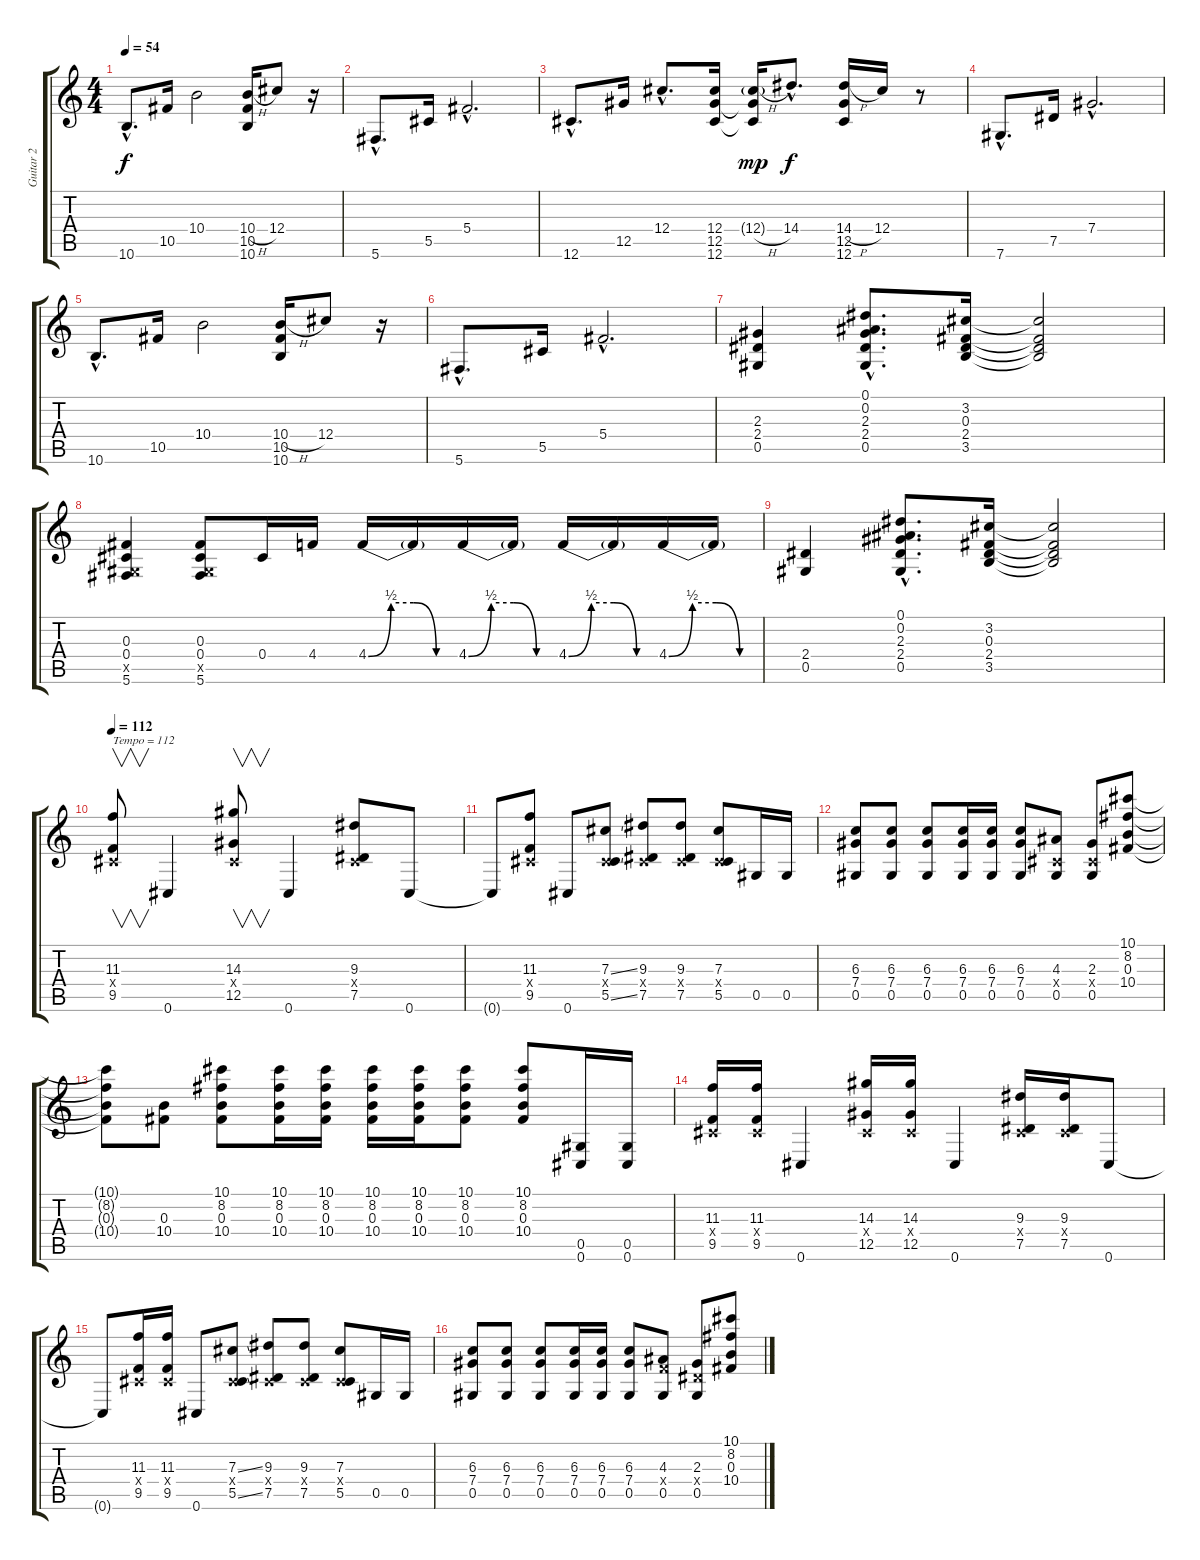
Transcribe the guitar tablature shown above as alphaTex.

\track ("Guitar 2" "Guitar 2") {instrument electricguitarjazz}
\staff {score tabs}
\tuning (Eb4 Bb3 Gb3 Db3 Ab2 Db2) {hide}
\ts (4 4)
\tempo 54
\clef g2
\ks c
10.6{hac}.8{d dy f} 10.5.16 10.4.2 (10.4{h} 10.5 10.6).16 12.4.8 r.16 |
5.6{hac}.8{d} 5.5.16 5.4{hac}.2{d} |
12.6{hac}.8{d} 12.5.16 12.4{hac}.8{d} (12.4 12.5 12.6).16 (12.4{h g} 12.5{t} 12.6{t}).16{dy mp} 14.4{hac}.8{d dy f} (14.4{h} 12.5 12.6).16 12.4.16 r.8 |
7.6{hac}.8{d} 7.5.16 7.4{hac}.2{d} |
10.6{hac}.8{d} 10.5.16 10.4.2 (10.4{h} 10.5 10.6).16 12.4.8 r.16 |
5.6{hac}.8{d} 5.5.16 5.4{hac}.2{d} |
(2.3 2.4 0.5).4 (0.1{hac} 0.2{hac} 2.3{hac} 2.4{hac} 0.5{hac}).8{d} (3.2 0.3 2.4 3.5).16 (3.2{t} 0.3{t} 2.4{t} 3.5{t}).2 |
(0.3 0.4 0.5{x} 5.6).4 (0.3 0.4 0.5{x} 5.6).8 0.4.16 4.4.16 4.4{be (custom 0 0 15 2 30 2 45 0 60 0)}.16 4.4{t}.16 4.4{be (custom 0 0 15 2 30 2 45 0 60 0)}.16 4.4{t}.16 4.4{be (custom 0 0 15 2 30 2 45 0 60 0)}.16 4.4{t}.16 4.4{be (custom 0 0 15 2 30 2 45 0 60 0)}.16 4.4{t}.16 |
(2.4 0.5).4 (0.1{hac} 0.2{hac} 2.3{hac} 2.4{hac} 0.5{hac}).8{d} (3.2 0.3 2.4 3.5).16 (3.2{t} 0.3{t} 2.4{t} 3.5{t}).2 |
\tempo 112
(11.3 0.4{x} 9.5).8{v txt "Tempo = 112" volume 14} 0.6.4 (14.3 0.4{x} 12.5).8{v} 0.6.4 (9.3 0.4{x} 7.5).8 0.6.8 |
0.6{t}.8 (11.3 0.4{x} 9.5).8 0.6.8 (7.3{ss} 0.4{x} 5.5{ss}).8 (9.3 0.4{x} 7.5).8 (9.3 0.4{x} 7.5).8 (7.3 0.4{x} 5.5).8 0.5.16 0.5.16 |
(6.3 7.4 0.5).8 (6.3 7.4 0.5).8 (6.3 7.4 0.5).8 (6.3 7.4 0.5).16 (6.3 7.4 0.5).16 (6.3 7.4 0.5).8 (4.3 0.4{x} 0.5).8 (2.3 0.4{x} 0.5).8 (10.1 8.2 0.3 10.4).8 |
(10.1{t} 8.2{t} 0.3{t} 10.4{t}).8 (0.3 10.4).8 (10.1 8.2 0.3 10.4).8 (10.1 8.2 0.3 10.4).16 (10.1 8.2 0.3 10.4).16 (10.1 8.2 0.3 10.4).16 (10.1 8.2 0.3 10.4).16 (10.1 8.2 0.3 10.4).8 (10.1 8.2 0.3 10.4).8 (0.5 0.6).16 (0.5 0.6).16 |
(11.3 0.4{x} 9.5).16 (11.3 0.4{x} 9.5).16 0.6.4 (14.3 0.4{x} 12.5).16 (14.3 0.4{x} 12.5).16 0.6.4 (9.3 0.4{x} 7.5).16 (9.3 0.4{x} 7.5).16 0.6.8 |
0.6{t}.8 (11.3 0.4{x} 9.5).16 (11.3 0.4{x} 9.5).16 0.6.8 (7.3{ss} 0.4{x} 5.5{ss}).8 (9.3 0.4{x} 7.5).8 (9.3 0.4{x} 7.5).8 (7.3 0.4{x} 5.5).8 0.5.16 0.5.16 |
(6.3 7.4 0.5).8 (6.3 7.4 0.5).8 (6.3 7.4 0.5).8 (6.3 7.4 0.5).16 (6.3 7.4 0.5).16 (6.3 7.4 0.5).8 (4.3 4.4{x} 0.5).8 (2.3 2.4{x} 0.5).8 (10.1 8.2 0.3 10.4).8
